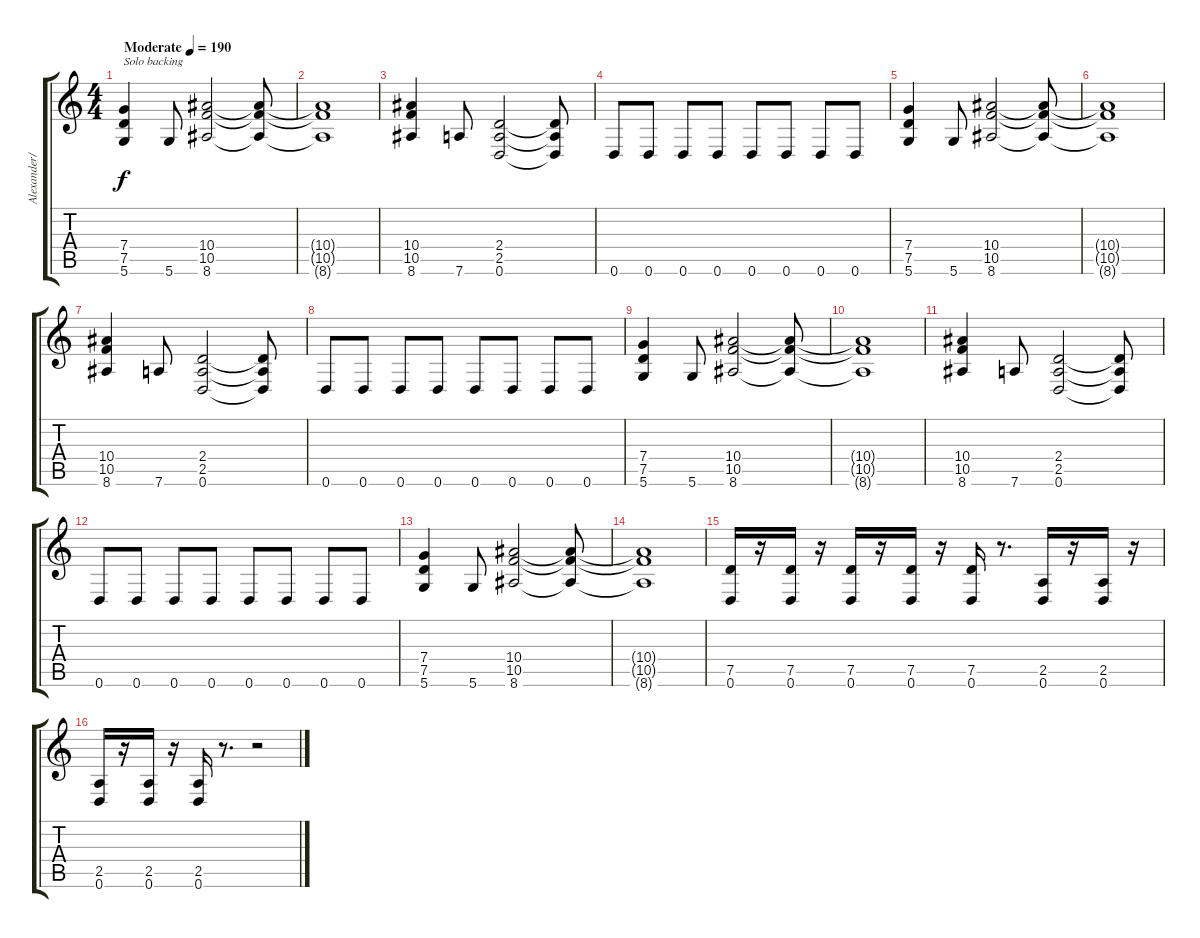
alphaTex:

\track ("Alexander/Roope" "Alexander/") {instrument overdrivenguitar}
\staff {score tabs}
\tuning (D4 A3 F3 C3 G2 D2) {hide}
\ts (4 4)
\tempo (190 "Moderate")
\clef g2
\ks c
(7.4 7.5 5.6).4{txt "Solo backing" dy f instrument overdrivenguitar} 5.6.8 (10.4 10.5 8.6).2 (10.4{t} 10.5{t} 8.6{t}).8 |
(10.4{t} 10.5{t} 8.6{t}).1 |
(10.4 10.5 8.6).4 7.6.8 (2.4 2.5 0.6).2 (2.4{t} 2.5{t} 0.6{t}).8 |
0.6.8 0.6.8 0.6.8 0.6.8 0.6.8 0.6.8 0.6.8 0.6.8 |
(7.4 7.5 5.6).4 5.6.8 (10.4 10.5 8.6).2 (10.4{t} 10.5{t} 8.6{t}).8 |
(10.4{t} 10.5{t} 8.6{t}).1 |
(10.4 10.5 8.6).4 7.6.8 (2.4 2.5 0.6).2 (2.4{t} 2.5{t} 0.6{t}).8 |
0.6.8 0.6.8 0.6.8 0.6.8 0.6.8 0.6.8 0.6.8 0.6.8 |
(7.4 7.5 5.6).4 5.6.8 (10.4 10.5 8.6).2 (10.4{t} 10.5{t} 8.6{t}).8 |
(10.4{t} 10.5{t} 8.6{t}).1 |
(10.4 10.5 8.6).4 7.6.8 (2.4 2.5 0.6).2 (2.4{t} 2.5{t} 0.6{t}).8 |
0.6.8 0.6.8 0.6.8 0.6.8 0.6.8 0.6.8 0.6.8 0.6.8 |
(7.4 7.5 5.6).4 5.6.8 (10.4 10.5 8.6).2 (10.4{t} 10.5{t} 8.6{t}).8 |
(10.4{t} 10.5{t} 8.6{t}).1 |
(7.5 0.6).16 r.16 (7.5 0.6).16 r.16 (7.5 0.6).16 r.16 (7.5 0.6).16 r.16 (7.5 0.6).16 r.8{d} (2.5 0.6).16 r.16 (2.5 0.6).16 r.16 |
(2.5 0.6).16 r.16 (2.5 0.6).16 r.16 (2.5 0.6).16 r.8{d} r.2
